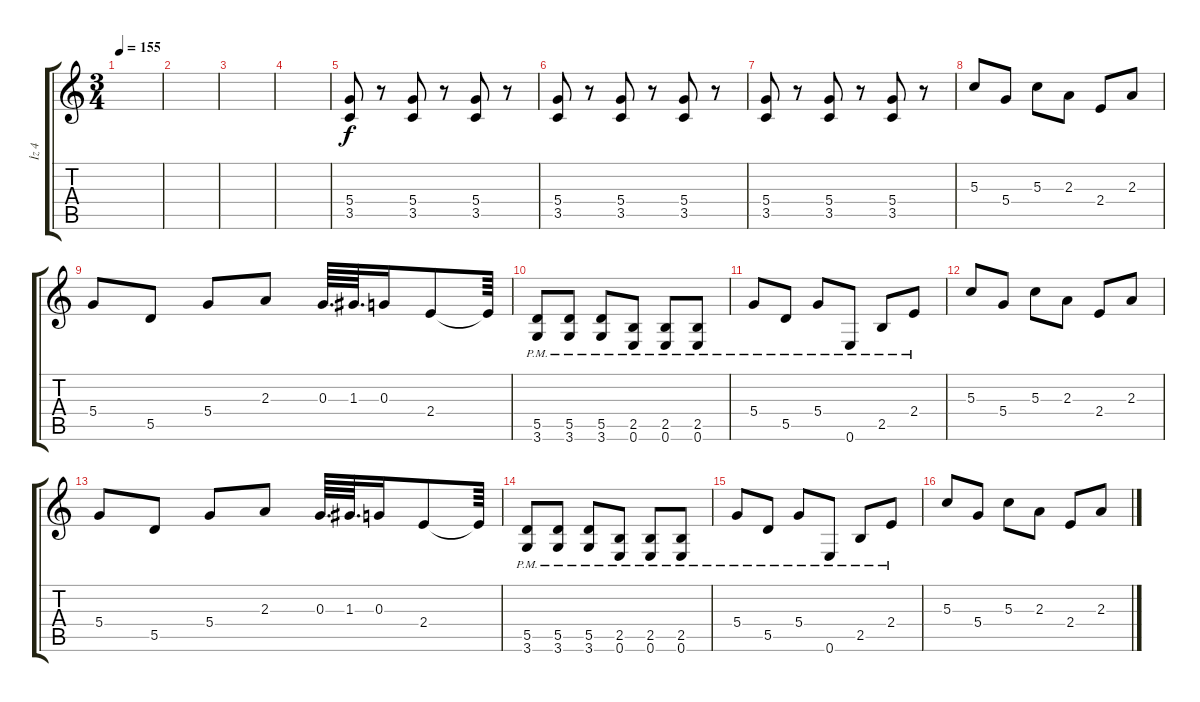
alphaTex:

\track ("İz 4" "İz 4") {instrument distortionguitar}
\staff {score tabs}
\tuning (E4 B3 G3 D3 A2 E2) {hide}
\ts (3 4)
\tempo 155
\clef g2
\ks c
|
|
|
|
(5.4 3.5).8{dy f volume 4} r.8{volume 16} (5.4 3.5).8 r.8 (5.4 3.5).8 r.8 |
(5.4 3.5).8 r.8 (5.4 3.5).8 r.8 (5.4 3.5).8 r.8 |
(5.4 3.5).8 r.8 (5.4 3.5).8 r.8 (5.4 3.5).8 r.8 |
5.3.8 5.4.8 5.3.8 2.3.8 2.4.8 2.3.8 |
5.4.8 5.5.8 5.4.8 2.3.8 0.3.64{d} 1.3.64{d} 0.3.16 2.4.8 2.4{t}.64 |
(5.5{pm} 3.6{pm}).8 (5.5{pm} 3.6{pm}).8 (5.5{pm} 3.6{pm}).8 (2.5{pm} 0.6{pm}).8 (2.5{pm} 0.6{pm}).8 (2.5{pm} 0.6{pm}).8 |
5.4{pm}.8 5.5{pm}.8 5.4{pm}.8 0.6{pm}.8 2.5{pm}.8 2.4{pm}.8 |
5.3.8 5.4.8 5.3.8 2.3.8 2.4.8 2.3.8 |
5.4.8 5.5.8 5.4.8 2.3.8 0.3.64{d} 1.3.64{d} 0.3.16 2.4.8 2.4{t}.64 |
(5.5{pm} 3.6{pm}).8 (5.5{pm} 3.6{pm}).8 (5.5{pm} 3.6{pm}).8 (2.5{pm} 0.6{pm}).8 (2.5{pm} 0.6{pm}).8 (2.5{pm} 0.6{pm}).8 |
5.4{pm}.8 5.5{pm}.8 5.4{pm}.8 0.6{pm}.8 2.5{pm}.8 2.4{pm}.8 |
5.3.8 5.4.8 5.3.8 2.3.8 2.4.8 2.3.8
